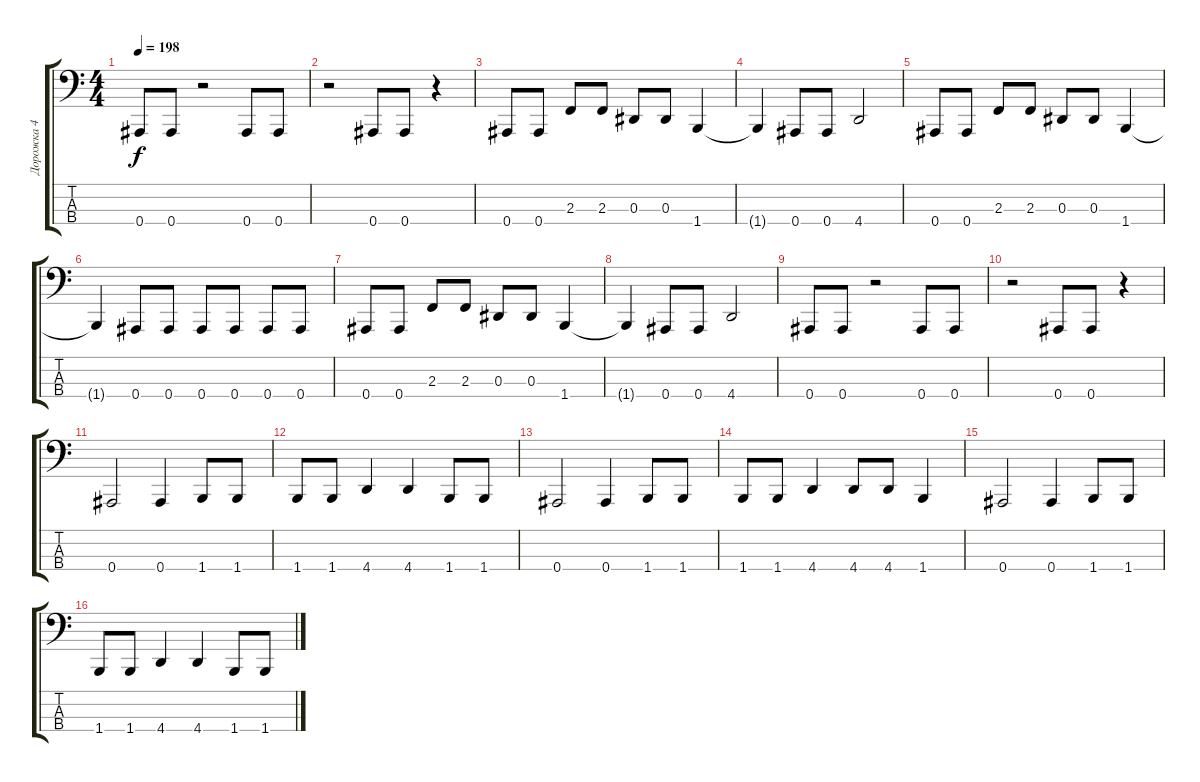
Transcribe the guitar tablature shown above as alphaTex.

\track ("Дорожка 4" "Дорожка 4") {instrument electricbassfinger}
\staff {score tabs}
\tuning (Db2 Ab1 Eb1 Bb0) {hide}
\ts (4 4)
\tempo 198
\clef f4
\ks c
0.4.8{dy f} 0.4.8 r.2 0.4.8 0.4.8 |
r.2 0.4.8 0.4.8 r.4 |
0.4.8 0.4.8 2.3.8 2.3.8 0.3.8 0.3.8 1.4.4 |
1.4{t}.4 0.4.8 0.4.8 4.4.2 |
0.4.8 0.4.8 2.3.8 2.3.8 0.3.8 0.3.8 1.4.4 |
1.4{t}.4 0.4.8 0.4.8 0.4.8 0.4.8 0.4.8 0.4.8 |
0.4.8 0.4.8 2.3.8 2.3.8 0.3.8 0.3.8 1.4.4 |
1.4{t}.4 0.4.8 0.4.8 4.4.2 |
0.4.8 0.4.8 r.2 0.4.8 0.4.8 |
r.2 0.4.8 0.4.8 r.4 |
0.4.2 0.4.4 1.4.8 1.4.8 |
1.4.8 1.4.8 4.4.4 4.4.4 1.4.8 1.4.8 |
0.4.2 0.4.4 1.4.8 1.4.8 |
1.4.8 1.4.8 4.4.4 4.4.8 4.4.8 1.4.4 |
0.4.2 0.4.4 1.4.8 1.4.8 |
1.4.8 1.4.8 4.4.4 4.4.4 1.4.8 1.4.8
